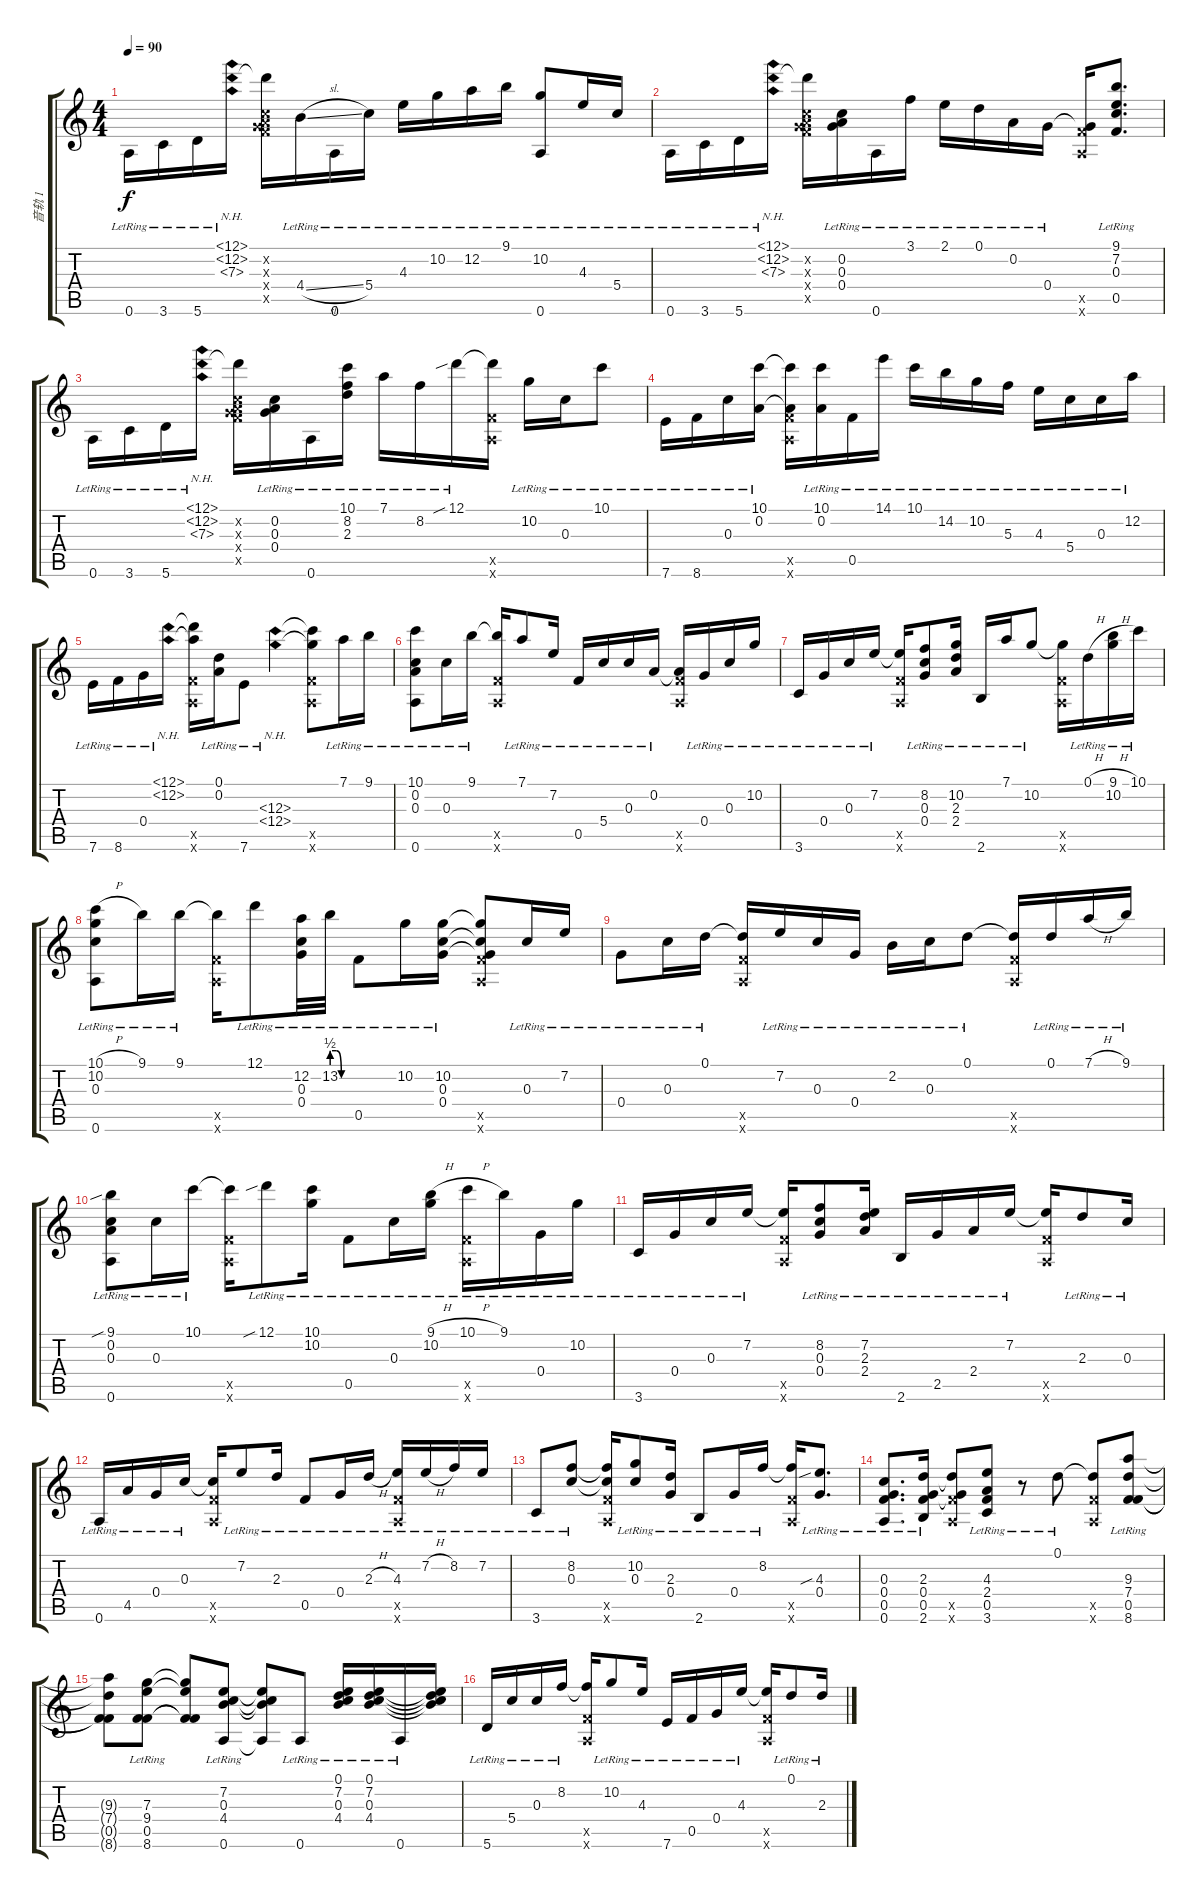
\track ("音轨 1" "音轨 1") {instrument acousticguitarsteel}
\staff {score tabs}
\tuning (D4 A3 C4 G3 F3 A2) {hide}
\ts (4 4)
\tempo 90
\clef g2
\ks c
0.6{lr}.16{dy f} 3.6{lr}.16 5.6{lr}.16 (12.1{nh lr} 12.2{nh lr} 7.3{nh lr}).16 (12.1{t} 0.2{x} 0.3{x} 0.4{x} 0.5{x}).16 4.4{sl lr}.16 0.6{lr}.16 5.4{lr}.16 4.3{lr}.16 10.2{lr}.16 12.2{lr}.16 9.1{lr}.16 (10.2{lr} 0.6{lr}).8 4.3{lr}.16 5.4{lr}.16 |
0.6{lr}.16 3.6{lr}.16 5.6{lr}.16 (12.1{nh lr} 12.2{nh lr} 7.3{nh lr}).16 (12.1{t} 0.2{x} 0.3{x} 0.4{x} 0.5{x}).16 (0.2{lr} 0.3{lr} 0.4{lr}).16 0.6{lr}.16 3.1{lr}.16 2.1{lr}.16 0.1{lr}.16 0.2{lr}.16 0.4{lr}.16 (0.4{t} 0.5{x} 0.6{x}).16 (9.1{lr} 7.2{lr} 0.3{lr} 0.5{lr}).8{d} |
0.6{lr}.16 3.6{lr}.16 5.6{lr}.16 (12.1{nh lr} 12.2{nh lr} 7.3{nh lr}).16 (12.1{t} 0.2{x} 0.3{x} 0.4{x} 0.5{x}).16 (0.2{lr} 0.3{lr} 0.4{lr}).16 0.6{lr}.16 (10.1{lr} 8.2{lr} 2.3{lr}).16 7.1{lr}.16 8.2{lr}.16 12.1{sib lr}.16 (12.1{t} 0.5{x} 0.6{x}).16 10.2{lr}.16 0.3{lr}.16 10.1{lr}.8 |
7.6{lr}.16 8.6{lr}.16 0.3{lr}.16 (10.1{lr} 0.2{lr}).16 (10.1{t} 0.2{t} 0.5{x} 0.6{x}).16 (10.1{lr} 0.2{lr}).16 0.5{lr}.16 14.1{lr}.16 10.1{lr}.16 14.2{lr}.16 10.2{lr}.16 5.3{lr}.16 4.3{lr}.16 5.4{lr}.16 0.3{lr}.16 12.2{lr}.16 |
7.6{lr}.16 8.6{lr}.16 0.4{lr}.16 (12.1{nh lr} 12.2{nh lr}).16 (12.1{t} 12.2{t} 0.5{x} 0.6{x}).16 (0.1{lr} 0.2{lr}).16 7.6{lr}.8 (12.3{nh lr} 12.4{nh lr}).4 (12.3{t} 12.4{t} 0.5{x} 0.6{x}).8 7.1{lr}.16 9.1{lr}.16 |
(10.1{lr} 0.2{lr} 0.3{lr} 0.6{lr}).8 0.3{lr}.16 9.1{lr}.16 (9.1{t} 0.5{x} 0.6{x}).16 7.1{lr}.8 7.2{lr}.16 0.5{lr}.16 5.4{lr}.16 0.3{lr}.16 0.2{lr}.16 (0.2{t} 0.5{x} 0.6{x}).16 0.4{lr}.16 0.3{lr}.16 10.2{lr}.16 |
3.6{lr}.16 0.4{lr}.16 0.3{lr}.16 7.2{lr}.16 (7.2{t} 0.5{x} 0.6{x}).16 (8.2{lr} 0.3{lr} 0.4{lr}).8 (10.2{lr} 2.3{lr} 2.4{lr}).16 2.6{lr}.16 7.1{lr}.16 10.2{lr}.8 (10.2{t} 0.5{x} 0.6{x}).16 0.1{h lr}.16 (9.1{h lr} 10.2{lr}).16 10.1{lr}.16 |
(10.1{h lr} 10.2{lr} 0.3{lr} 0.6{lr}).8 9.1{lr}.16 9.1{lr}.16 (9.1{t} 0.5{x} 0.6{x}).16 12.1{lr}.8 (12.2{lr} 0.3{lr} 0.4{lr}).32 13.2{be (custom 0 2 15 2 30 0 60 0) lr}.32 0.5{lr}.8 10.2{lr}.16 (10.2{lr} 0.3{lr} 0.4{lr}).16 (10.2{t} 0.3{t} 0.4{t} 0.5{x} 0.6{x}).8 0.3{lr}.16 7.2{lr}.16 |
0.4{lr}.8 0.3{lr}.16 0.1{lr}.16 (0.1{t} 0.5{x} 0.6{x}).16 7.2{lr}.16 0.3{lr}.16 0.4{lr}.16 2.2{lr}.16 0.3{lr}.16 0.1{lr}.8 (0.1{t} 0.5{x} 0.6{x}).16 0.1{lr}.16 7.1{h lr}.16 9.1{lr}.16 |
(9.1{sib lr} 0.2{lr} 0.3{lr} 0.6{lr}).8 0.3{lr}.16 10.1{lr}.16 (10.1{t} 0.5{x} 0.6{x}).16 12.1{sib lr}.8 (10.1{lr} 10.2{lr}).16 0.5{lr}.8 0.3{lr}.16 (9.1{h lr} 10.2{lr}).16 (10.1{h lr} 0.5{x} 0.6{x}).16 9.1{lr}.16 0.4{lr}.16 10.2{lr}.16 |
3.6{lr}.16 0.4{lr}.16 0.3{lr}.16 7.2{lr}.16 (7.2{t} 0.5{x} 0.6{x}).16 (8.2{lr} 0.3{lr} 0.4{lr}).8 (7.2{lr} 2.3{lr} 2.4{lr}).16 2.6{lr}.16 2.5{lr}.16 2.4{lr}.16 7.2{lr}.16 (7.2{t} 0.5{x} 0.6{x}).16 2.3{lr}.8 0.3{lr}.16 |
0.6{lr}.16 4.5{lr}.16 0.4{lr}.16 0.3{lr}.16 (0.3{t} 0.5{x} 0.6{x}).16 7.2{lr}.8 2.3{lr}.16 0.5{lr}.8 0.4{lr}.16 2.3{h lr}.16 (4.3{lr} 0.5{x} 0.6{x}).16 7.2{h lr}.16 8.2{lr}.16 7.2{lr}.16 |
3.6{lr}.8 (8.2{lr} 0.3{lr}).8 (8.2{t} 0.3{t} 0.5{x} 0.6{x}).16 (10.2{lr} 0.3{lr}).8 (2.3{lr} 0.4{lr}).16 2.6{lr}.8 0.4{lr}.16 8.2{lr}.16 (8.2{t} 0.5{x} 0.6{x}).16 (4.3{sib lr} 0.4{lr}).8{d} |
(0.3{lr} 0.4{lr} 0.5{lr} 0.6{lr}).8{d} (2.3{lr} 0.4{lr} 0.5{lr} 2.6{lr}).16 (2.3{t} 0.4{t} 0.5{x} 0.6{x}).8 (4.3{lr} 2.4{lr} 0.5{lr} 3.6{lr}).8 r.8 0.1{lr}.8 (0.1{t} 0.5{x} 0.6{x}).8 (9.3{lr} 7.4{lr} 0.5{lr} 8.6{lr}).8 |
(9.3{t} 7.4{t} 0.5{t} 8.6{t}).8 (7.3{lr} 9.4{lr} 0.5{lr} 8.6{lr}).8 (7.3{t} 9.4{t} 0.5{t} 8.6{t}).8 (7.2{lr} 0.3{lr} 4.4{lr} 0.6{lr}).8 (7.2{t} 0.3{t} 4.4{t} 0.6{t}).8 0.6{lr}.8 (0.1{lr} 7.2{lr} 0.3{lr} 4.4{lr}).16 (0.1{lr} 7.2{lr} 0.3{lr} 4.4{lr}).16 0.6{lr}.16 (0.1{t} 7.2{t} 0.3{t} 4.4{t}).16 |
5.6{lr}.16 5.4{lr}.16 0.3{lr}.16 8.2{lr}.16 (8.2{t} 0.5{x} 0.6{x}).16 10.2{lr}.8 4.3{lr}.16 7.6{lr}.16 0.5{lr}.16 0.4{lr}.16 4.3{lr}.16 (4.3{t} 0.5{x} 0.6{x}).16 0.1{lr}.8 2.3{lr}.16
